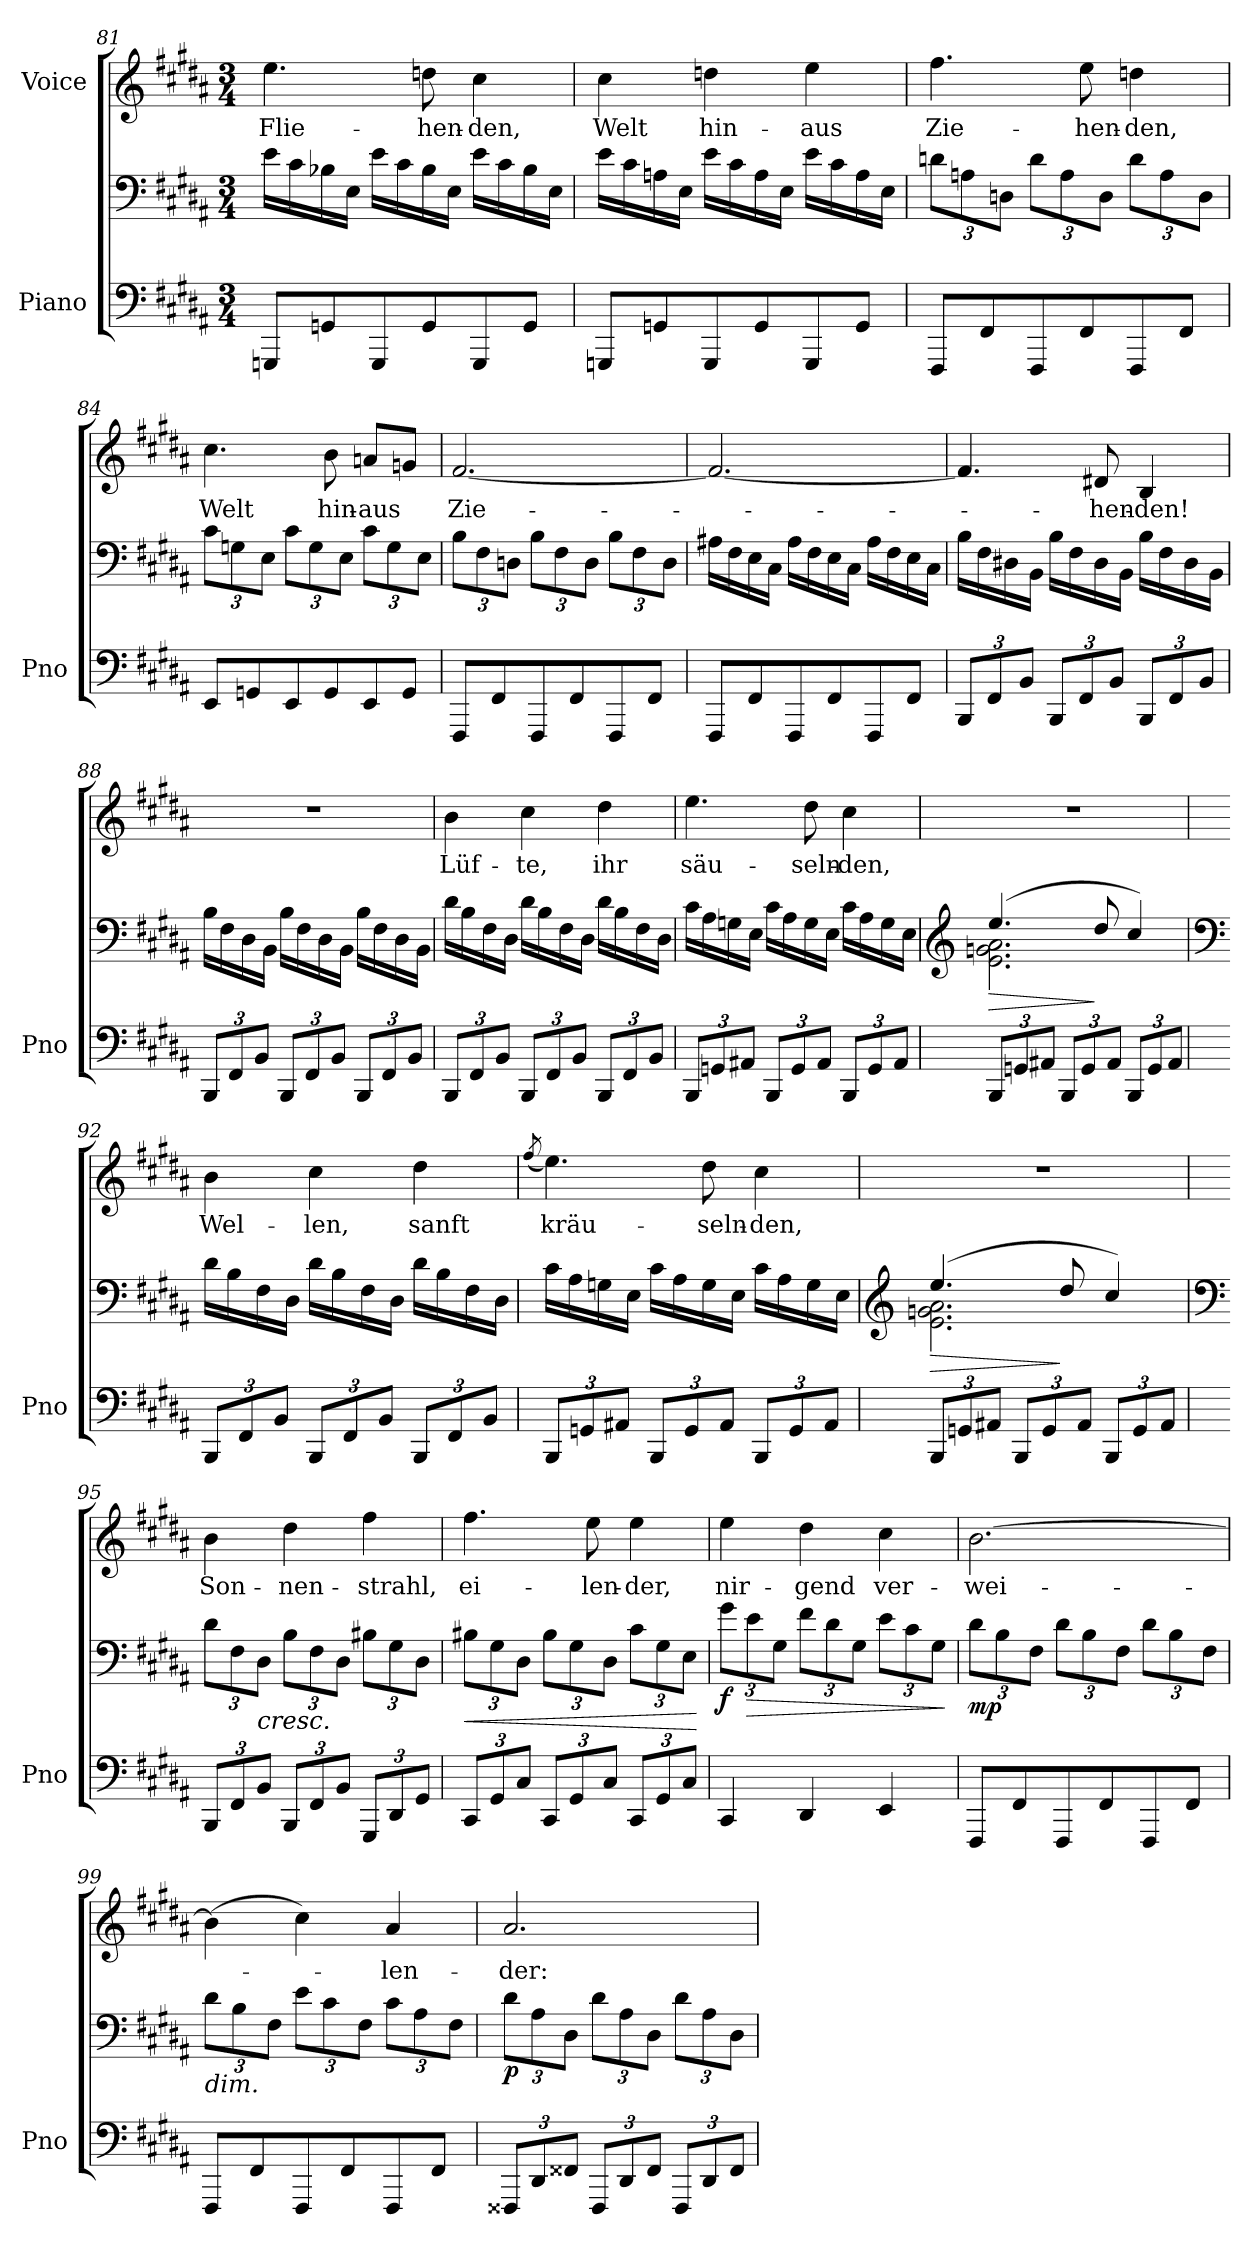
**kern	**kern	**dynam	**kern	**text
*part2	*part2	*part2	*part1	*part1
*staff3	*staff2	*staff2/3	*staff1	*staff1
*I"Piano	*	*	*I"Voice	*
*I'Pno	*	*	*	*
*clefF4	*clefF4	*	*clefG2	*
*k[f#c#g#d#a#]	*k[f#c#g#d#a#]	*	*k[f#c#g#d#a#]	*
*M3/4	*M3/4	*	*M3/4	*
=81	=81	=81	=81	=81
!	!	!	!	!LO:LY:b
8GGGn/L	16e\LL	.	4.ee\	Flie-
.	16c#\	.	.	.
8GGn/	16B-X\	.	.	.
.	16E\JJ	.	.	.
8GGG/	16e\LL	.	.	.
.	16c#\	.	.	.
!	!	!	!	!LO:LY:b
8GG/	16B-\	.	8ddn\	-hen-
.	16E\JJ	.	.	.
!	!	!	!	!LO:LY:b
8GGG/	16e\LL	.	4cc#\	-den,
.	16c#\	.	.	.
8GG/J	16B-\	.	.	.
.	16E\JJ	.	.	.
=82	=82	=82	=82	=82
!	!	!	!	!LO:LY:b
8GGGn/L	16e\LL	.	4cc#\	Welt
.	16c#\	.	.	.
8GGn/	16An\	.	.	.
.	16E\JJ	.	.	.
!	!	!	!	!LO:LY:b
8GGG/	16e\LL	.	4ddn\	hin-
.	16c#\	.	.	.
8GG/	16A\	.	.	.
.	16E\JJ	.	.	.
!	!	!	!	!LO:LY:b
8GGG/	16e\LL	.	4ee\	-aus
.	16c#\	.	.	.
8GG/J	16A\	.	.	.
.	16E\JJ	.	.	.
=83	=83	=83	=83	=83
*	*Xbrackettup	*	*	*
!	!	!	!	!LO:LY:b
8FFF#/L	12dn\L	.	4.ff#\	Zie-
.	12An\	.	.	.
8FF#/	.	.	.	.
.	12Dn\J	.	.	.
8FFF#/	12d\L	.	.	.
.	12A\	.	.	.
!	!	!	!	!LO:LY:b
8FF#/	.	.	8ee\	-hen-
.	12D\J	.	.	.
!	!	!	!	!LO:LY:b
8FFF#/	12d\L	.	4ddn\	-den,
.	12A\	.	.	.
8FF#/J	.	.	.	.
.	12D\J	.	.	.
!!LO:LB:g=z
=84	=84	=84	=84	=84
!	!	!	!	!LO:LY:b
8EE/L	12c#\L	.	4.cc#\	Welt
.	12Gn\	.	.	.
8GGn/	.	.	.	.
.	12E\J	.	.	.
8EE/	12c#\L	.	.	.
.	12G\	.	.	.
!	!	!	!	!LO:LY:b
8GG/	.	.	8b\	hin-
.	12E\J	.	.	.
!	!	!	!	!LO:LY:b
8EE/	12c#\L	.	8an/L	-aus
.	12G\	.	.	.
8GG/J	.	.	8gn/J	.
.	12E\J	.	.	.
=85	=85	=85	=85	=85
!	!	!	!	!LO:LY:b
8FFF#/L	12B\L	.	[2.f#/	Zie-
.	12F#\	.	.	.
8FF#/	.	.	.	.
.	12Dn\J	.	.	.
8FFF#/	12B\L	.	.	.
.	12F#\	.	.	.
8FF#/	.	.	.	.
.	12D\J	.	.	.
8FFF#/	12B\L	.	.	.
.	12F#\	.	.	.
8FF#/J	.	.	.	.
.	12D\J	.	.	.
=86	=86	=86	=86	=86
8FFF#/L	16A#X\LL	.	2.f#/_	.
.	16F#\	.	.	.
8FF#/	16E\	.	.	.
.	16C#\JJ	.	.	.
8FFF#/	16A#\LL	.	.	.
.	16F#\	.	.	.
8FF#/	16E\	.	.	.
.	16C#\JJ	.	.	.
8FFF#/	16A#\LL	.	.	.
.	16F#\	.	.	.
8FF#/J	16E\	.	.	.
.	16C#\JJ	.	.	.
=87	=87	=87	=87	=87
*Xbrackettup	*	*	*	*
12BBB/L	16B\LL	.	4.f#/]	.
.	16F#\	.	.	.
12FF#/	.	.	.	.
.	16D#X\	.	.	.
12BB/J	.	.	.	.
.	16BB\JJ	.	.	.
12BBB/L	16B\LL	.	.	.
.	16F#\	.	.	.
12FF#/	.	.	.	.
!	!	!	!	!LO:LY:b
.	16D#\	.	8d#X/	-hen-
12BB/J	.	.	.	.
.	16BB\JJ	.	.	.
!	!	!	!	!LO:LY:b
12BBB/L	16B\LL	.	4B/	-den!
.	16F#\	.	.	.
12FF#/	.	.	.	.
.	16D#\	.	.	.
12BB/J	.	.	.	.
.	16BB\JJ	.	.	.
=88	=88	=88	=88	=88
12BBB/L	16B\LL	.	2.r	.
.	16F#\	.	.	.
12FF#/	.	.	.	.
.	16D#\	.	.	.
12BB/J	.	.	.	.
.	16BB\JJ	.	.	.
12BBB/L	16B\LL	.	.	.
.	16F#\	.	.	.
12FF#/	.	.	.	.
.	16D#\	.	.	.
12BB/J	.	.	.	.
.	16BB\JJ	.	.	.
12BBB/L	16B\LL	.	.	.
.	16F#\	.	.	.
12FF#/	.	.	.	.
.	16D#\	.	.	.
12BB/J	.	.	.	.
.	16BB\JJ	.	.	.
!!LO:LB:g=z
=89	=89	=89	=89	=89
!	!	!	!	!LO:LY:b
12BBB/L	16d#\LL	.	4b\	Lüf-
.	16B\	.	.	.
12FF#/	.	.	.	.
.	16F#\	.	.	.
12BB/J	.	.	.	.
.	16D#\JJ	.	.	.
!	!	!	!	!LO:LY:b
12BBB/L	16d#\LL	.	4cc#\	-te,
.	16B\	.	.	.
12FF#/	.	.	.	.
.	16F#\	.	.	.
12BB/J	.	.	.	.
.	16D#\JJ	.	.	.
!	!	!	!	!LO:LY:b
12BBB/L	16d#\LL	.	4dd#\	ihr
.	16B\	.	.	.
12FF#/	.	.	.	.
.	16F#\	.	.	.
12BB/J	.	.	.	.
.	16D#\JJ	.	.	.
=90	=90	=90	=90	=90
!	!	!	!	!LO:LY:b
12BBB/L	16c#\LL	.	4.ee\	säu-
.	16A#\	.	.	.
12GGn/	.	.	.	.
.	16Gn\	.	.	.
12AA#X/J	.	.	.	.
.	16E\JJ	.	.	.
12BBB/L	16c#\LL	.	.	.
.	16A#\	.	.	.
12GG/	.	.	.	.
!	!	!	!	!LO:LY:b
.	16G\	.	8dd#\	-seln-
12AA#/J	.	.	.	.
.	16E\JJ	.	.	.
!	!	!	!	!LO:LY:b
12BBB/L	16c#\LL	.	4cc#\	-den,
.	16A#\	.	.	.
12GG/	.	.	.	.
.	16G\	.	.	.
12AA#/J	.	.	.	.
.	16E\JJ	.	.	.
=91	=91	=91	=91	=91
*	*clefG2	*	*	*
!	!	!LO:HP:b	!	!
*	*^	*	*	*
12BBB/L	(>4.ee/	2.e\ 2.gn\ 2.a#\	>	2.r	.
12GGn/	.	.	.	.	.
12AA#X/J	.	.	.	.	.
12BBB/L	.	.	.	.	.
12GG/	.	.	.	.	.
.	8dd#/	.	]	.	.
12AA#/J	.	.	.	.	.
12BBB/L	4cc#/)	.	.	.	.
12GG/	.	.	.	.	.
12AA#/J	.	.	.	.	.
*	*v	*v	*	*	*
=92	=92	=92	=92	=92
*	*clefF4	*	*	*
!	!	!	!	!LO:LY:b
12BBB/L	16d#\LL	.	4b\	Wel-
.	16B\	.	.	.
12FF#/	.	.	.	.
.	16F#\	.	.	.
12BB/J	.	.	.	.
.	16D#\JJ	.	.	.
!	!	!	!	!LO:LY:b
12BBB/L	16d#\LL	.	4cc#\	-len,
.	16B\	.	.	.
12FF#/	.	.	.	.
.	16F#\	.	.	.
12BB/J	.	.	.	.
.	16D#\JJ	.	.	.
!	!	!	!	!LO:LY:b
12BBB/L	16d#\LL	.	4dd#\	sanft
.	16B\	.	.	.
12FF#/	.	.	.	.
.	16F#\	.	.	.
12BB/J	.	.	.	.
.	16D#\JJ	.	.	.
!!LO:PB:g=z
=93	=93	=93	=93	=93
.	.	.	(<8qff#/	.
!	!	!	!	!LO:LY:b
12BBB/L	16c#\LL	.	4.ee\)	kräu-
.	16A#\	.	.	.
12GGn/	.	.	.	.
.	16Gn\	.	.	.
12AA#X/J	.	.	.	.
.	16E\JJ	.	.	.
12BBB/L	16c#\LL	.	.	.
.	16A#\	.	.	.
12GG/	.	.	.	.
!	!	!	!	!LO:LY:b
.	16G\	.	8dd#\	-seln-
12AA#/J	.	.	.	.
.	16E\JJ	.	.	.
!	!	!	!	!LO:LY:b
12BBB/L	16c#\LL	.	4cc#\	-den,
.	16A#\	.	.	.
12GG/	.	.	.	.
.	16G\	.	.	.
12AA#/J	.	.	.	.
.	16E\JJ	.	.	.
=94	=94	=94	=94	=94
*	*clefG2	*	*	*
!	!	!LO:HP:b	!	!
*	*^	*	*	*
12BBB/L	(>4.ee/	2.e\ 2.gn\ 2.a#\	>	2.r	.
12GGn/	.	.	.	.	.
12AA#X/J	.	.	.	.	.
12BBB/L	.	.	.	.	.
12GG/	.	.	.	.	.
.	8dd#/	.	]	.	.
12AA#/J	.	.	.	.	.
12BBB/L	4cc#/)	.	.	.	.
12GG/	.	.	.	.	.
12AA#/J	.	.	.	.	.
*	*v	*v	*	*	*
=95	=95	=95	=95	=95
*	*clefF4	*	*	*
!	!	!	!	!LO:LY:b
12BBB/L	12d#\L	.	4b\	Son-
12FF#/	12F#\	.	.	.
!	!LO:TX:b:i:t=cresc.	!	!	!
12BB/J	12D#\J	.	.	.
!	!	!	!	!LO:LY:b
12BBB/L	12B\L	.	4dd#\	-nen-
12FF#/	12F#\	.	.	.
12BB/J	12D#\J	.	.	.
!	!	!	!	!LO:LY:b
12GGG#/L	12B#X\L	.	4ff#\	-strahl,
12DD#/	12G#\	.	.	.
12GG#/J	12D#\J	.	.	.
=96	=96	=96	=96	=96
!	!	!LO:HP:b	!	!LO:LY:b
12CC#/L	12B#X\L	<	4.ff#\	ei-
12GG#/	12G#\	.	.	.
12C#/J	12D#\J	.	.	.
12CC#/L	12B#\L	.	.	.
12GG#/	12G#\	.	.	.
!	!	!	!	!LO:LY:b
.	.	.	8ee\	-len-
12C#/J	12D#\J	.	.	.
!	!	!	!	!LO:LY:b
12CC#/L	12c#\L	.	4ee\	-der,
12GG#/	12G#\	.	.	.
12C#/J	12E\J	.	.	.
.	.	[	.	.
!!LO:LB:g=z
=97	=97	=97	=97	=97
!	!	!LO:DY:b	!	!LO:LY:b
4CC#/	12g#\L	f	4ee\	nir-
!	!	!LO:HP:b	!	!
.	12e\	>	.	.
.	12G#\J	.	.	.
!	!	!	!	!LO:LY:b
4DD#/	12f#\L	.	4dd#\	-gend
.	12d#\	.	.	.
.	12G#\J	.	.	.
!	!	!	!	!LO:LY:b
4EE/	12e\L	.	4cc#\	ver-
.	12c#\	.	.	.
.	12G#\J	.	.	.
.	.	]	.	.
=98	=98	=98	=98	=98
!	!	!LO:DY:b	!	!LO:LY:b
8FFF#/L	12d#\L	mp	[2.b\	-wei-
.	12B\	.	.	.
8FF#/	.	.	.	.
.	12F#\J	.	.	.
8FFF#/	12d#\L	.	.	.
.	12B\	.	.	.
8FF#/	.	.	.	.
.	12F#\J	.	.	.
8FFF#/	12d#\L	.	.	.
.	12B\	.	.	.
8FF#/J	.	.	.	.
.	12F#\J	.	.	.
=99	=99	=99	=99	=99
!	!LO:TX:b:i:t=dim.	!	!	!
8FFF#/L	12d#\L	.	(>4b\]	.
.	12B\	.	.	.
8FF#/	.	.	.	.
.	12F#\J	.	.	.
8FFF#/	12e\L	.	4cc#\)	.
.	12c#\	.	.	.
8FF#/	.	.	.	.
.	12F#\J	.	.	.
!	!	!	!	!LO:LY:b
8FFF#/	12c#\L	.	4a#/	-len-
.	12A#\	.	.	.
8FF#/J	.	.	.	.
.	12F#\J	.	.	.
=100	=100	=100	=100	=100
!	!	!LO:DY:b	!	!LO:LY:b
12FFF##X/L	12d#\L	p	2.a#/	-der:
12DD#/	12A#\	.	.	.
12FF##X/J	12D#\J	.	.	.
12FFF##/L	12d#\L	.	.	.
12DD#/	12A#\	.	.	.
12FF##/J	12D#\J	.	.	.
12FFF##/L	12d#\L	.	.	.
12DD#/	12A#\	.	.	.
12FF##/J	12D#\J	.	.	.
=	=	=	=	=
*-	*-	*-	*-	*-
